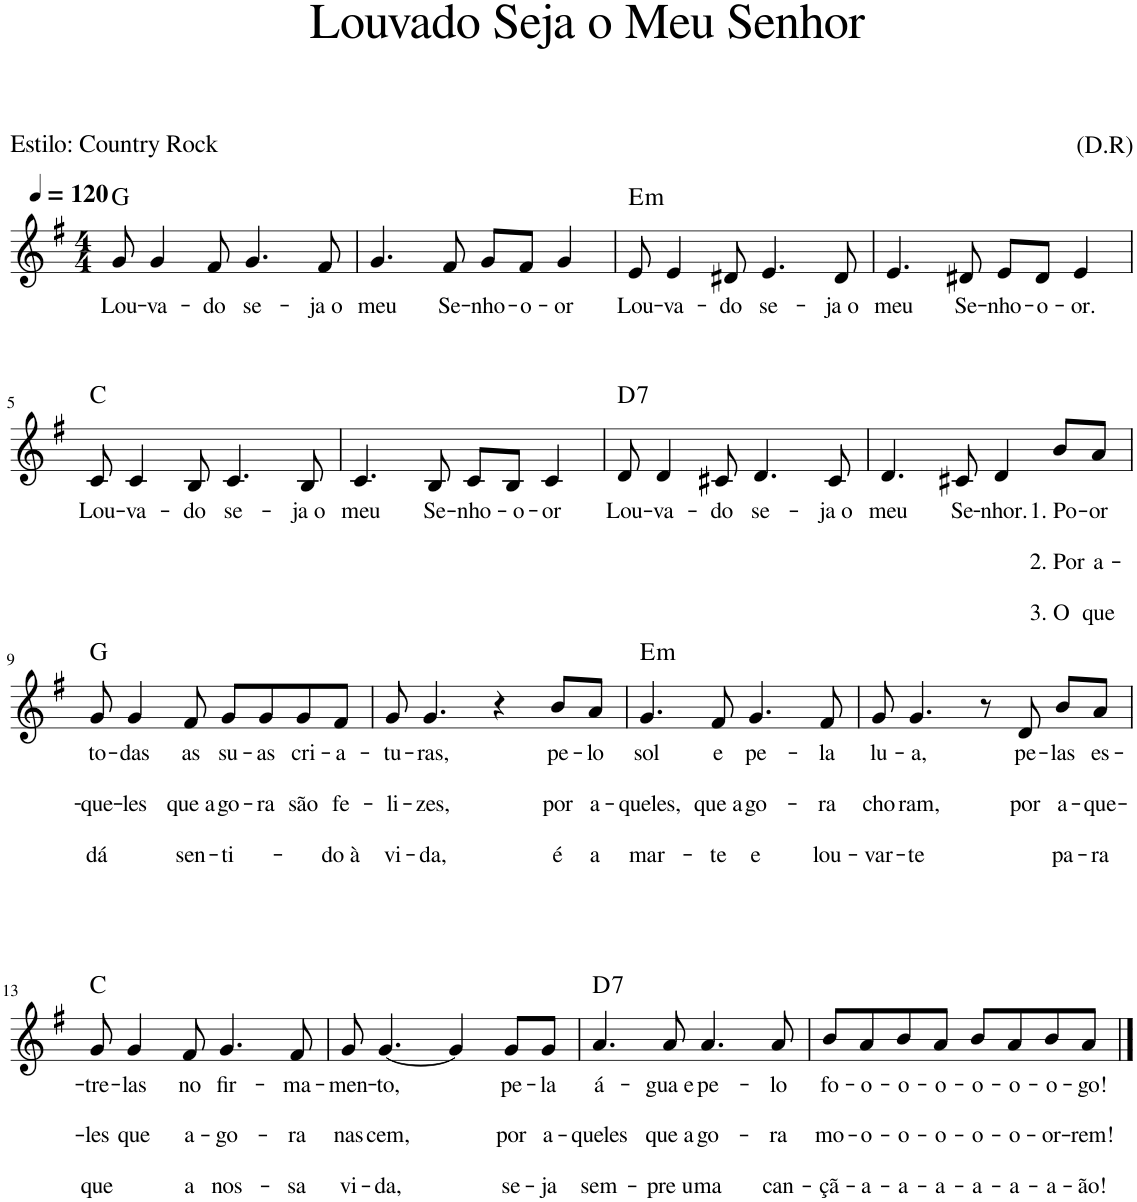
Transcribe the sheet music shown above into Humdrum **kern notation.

**kern	**text	**text	**text	**text	**text	**harte
*part1	*part1	*part1	*part1	*part1	*part1	*part1
*staff1	*staff1	*staff1	*staff1	*staff1	*staff1	*
*I"Voz	*	*	*	*	*	*
*I'Vo.	*	*	*	*	*	*
*clefG2	*	*	*	*	*	*
*k[f#]	*	*	*	*	*	*
*M4/4	*	*	*	*	*	*
*MM120	*	*	*	*	*	*
=1	=1	=1	=1	=1	=1	=1
!	!LO:LY:b	!	!	!	!	!
8g/	Lou-	.	.	.	.	G:maj
!	!LO:LY:b	!	!	!	!	!
4g/	-va-	.	.	.	.	.
!	!LO:LY:b	!	!	!	!	!
8f#/	-do	.	.	.	.	.
!	!LO:LY:b	!	!	!	!	!
4.g/	se-	.	.	.	.	.
!	!LO:LY:b	!	!	!	!	!
8f#/	-ja o	.	.	.	.	.
=2	=2	=2	=2	=2	=2	=2
!	!LO:LY:b	!	!	!	!	!
4.g/	meu	.	.	.	.	.
!	!LO:LY:b	!	!	!	!	!
8f#/	Se-	.	.	.	.	.
!	!LO:LY:b	!	!	!	!	!
8g/L	-nho-	.	.	.	.	.
!	!LO:LY:b	!	!	!	!	!
8f#/J	-o-	.	.	.	.	.
!	!LO:LY:b	!	!	!	!	!
4g/	-or	.	.	.	.	.
=3	=3	=3	=3	=3	=3	=3
!	!LO:LY:b	!	!	!	!	!LO:H:kt=m
8e/	Lou-	.	.	.	.	E:min
!	!LO:LY:b	!	!	!	!	!
4e/	-va-	.	.	.	.	.
!	!LO:LY:b	!	!	!	!	!
8d#X/	-do	.	.	.	.	.
!	!LO:LY:b	!	!	!	!	!
4.e/	se-	.	.	.	.	.
!	!LO:LY:b	!	!	!	!	!
8d#/	-ja o	.	.	.	.	.
=4	=4	=4	=4	=4	=4	=4
!	!LO:LY:b	!	!	!	!	!
4.e/	meu	.	.	.	.	.
!	!LO:LY:b	!	!	!	!	!
8d#X/	Se-	.	.	.	.	.
!	!LO:LY:b	!	!	!	!	!
8e/L	-nho-	.	.	.	.	.
!	!LO:LY:b	!	!	!	!	!
8d#/J	-o-	.	.	.	.	.
!	!LO:LY:b	!	!	!	!	!
4e/	-or.	.	.	.	.	.
!!LO:LB:g=z
=5	=5	=5	=5	=5	=5	=5
!	!LO:LY:b	!	!	!	!	!
8c/	Lou-	.	.	.	.	C:maj
!	!LO:LY:b	!	!	!	!	!
4c/	-va-	.	.	.	.	.
!	!LO:LY:b	!	!	!	!	!
8B/	-do	.	.	.	.	.
!	!LO:LY:b	!	!	!	!	!
4.c/	se-	.	.	.	.	.
!	!LO:LY:b	!	!	!	!	!
8B/	-ja o	.	.	.	.	.
=6	=6	=6	=6	=6	=6	=6
!	!LO:LY:b	!	!	!	!	!
4.c/	meu	.	.	.	.	.
!	!LO:LY:b	!	!	!	!	!
8B/	Se-	.	.	.	.	.
!	!LO:LY:b	!	!	!	!	!
8c/L	-nho-	.	.	.	.	.
!	!LO:LY:b	!	!	!	!	!
8B/J	-o-	.	.	.	.	.
!	!LO:LY:b	!	!	!	!	!
4c/	-or	.	.	.	.	.
=7	=7	=7	=7	=7	=7	=7
!	!LO:LY:b	!	!	!	!	!LO:H:kt=7
8d/	Lou-	.	.	.	.	D:7
!	!LO:LY:b	!	!	!	!	!
4d/	-va-	.	.	.	.	.
!	!LO:LY:b	!	!	!	!	!
8c#X/	-do	.	.	.	.	.
!	!LO:LY:b	!	!	!	!	!
4.d/	se-	.	.	.	.	.
!	!LO:LY:b	!	!	!	!	!
8c#/	-ja o	.	.	.	.	.
=8	=8	=8	=8	=8	=8	=8
!	!LO:LY:b	!	!	!	!	!
4.d/	meu	.	.	.	.	.
!	!LO:LY:b	!	!	!	!	!
8c#X/	Se-	.	.	.	.	.
!	!LO:LY:b	!	!	!	!	!
4d/	-nhor.	.	.	.	.	.
!	!LO:LY:b	!	!LO:LY:b	!	!LO:LY:b	!
8b/L	1. Po-	.	2. Por	.	3. O	.
!	!LO:LY:b	!	!LO:LY:b	!	!LO:LY:b	!
8a/J	-or	.	a-	.	que	.
!!LO:LB:g=z
=9	=9	=9	=9	=9	=9	=9
!	!LO:LY:b	!	!LO:LY:b	!	!LO:LY:b	!
8g/	to-	.	-que-	.	dá	G:maj
!	!LO:LY:b	!	!LO:LY:b	!	!	!
4g/	-das	.	-les	.	.	.
!	!LO:LY:b	!	!LO:LY:b	!	!LO:LY:b	!
8f#/	as	.	que a-	.	sen-	.
!	!LO:LY:b	!	!LO:LY:b	!	!LO:LY:b	!
8g/L	su-	.	-go-	.	-ti-	.
!	!LO:LY:b	!	!LO:LY:b	!	!	!
8g/	-as	.	-ra	.	.	.
!	!LO:LY:b	!	!LO:LY:b	!	!	!
8g/	cri-	.	são	.	.	.
!	!LO:LY:b	!	!LO:LY:b	!	!LO:LY:b	!
8f#/J	-a-	.	fe-	.	-do à	.
=10	=10	=10	=10	=10	=10	=10
!	!LO:LY:b	!	!LO:LY:b	!	!LO:LY:b	!
8g/	-tu-	.	-li-	.	vi-	.
!	!LO:LY:b	!	!LO:LY:b	!	!LO:LY:b	!
4.g/	-ras,	.	-zes,	.	-da,	.
4r	.	.	.	.	.	.
!	!LO:LY:b	!	!LO:LY:b	!	!LO:LY:b	!
8b/L	pe-	.	por	.	é	.
!	!LO:LY:b	!	!LO:LY:b	!	!LO:LY:b	!
8a/J	-lo	.	a-	.	a	.
=11	=11	=11	=11	=11	=11	=11
!	!LO:LY:b	!	!LO:LY:b	!	!LO:LY:b	!LO:H:kt=m
4.g/	sol	.	-queles,	.	mar-	E:min
!	!LO:LY:b	!	!LO:LY:b	!	!LO:LY:b	!
8f#/	e	.	que a-	.	-te	.
!	!LO:LY:b	!	!LO:LY:b	!	!LO:LY:b	!
4.g/	pe-	.	-go-	.	e	.
!	!LO:LY:b	!	!LO:LY:b	!	!LO:LY:b	!
8f#/	-la	.	-ra	.	lou-	.
=12	=12	=12	=12	=12	=12	=12
!	!LO:LY:b	!	!LO:LY:b	!	!LO:LY:b	!
8g/	lu-	.	cho-	.	-var-	.
!	!LO:LY:b	!	!LO:LY:b	!	!LO:LY:b	!
4.g/	-a,	.	-ram,	.	-te	.
8r	.	.	.	.	.	.
!	!LO:LY:b	!	!LO:LY:b	!	!	!
8d/	pe-	.	por	.	.	.
!	!LO:LY:b	!	!LO:LY:b	!	!LO:LY:b	!
8b/L	-las	.	a-	.	pa-	.
!	!LO:LY:b	!	!LO:LY:b	!	!LO:LY:b	!
8a/J	es-	.	-que-	.	-ra	.
!!LO:LB:g=z
=13	=13	=13	=13	=13	=13	=13
!	!LO:LY:b	!	!LO:LY:b	!	!LO:LY:b	!
8g/	-tre-	.	-les	.	que	C:maj
!	!LO:LY:b	!	!LO:LY:b	!	!	!
4g/	-las	.	que	.	.	.
!	!LO:LY:b	!	!LO:LY:b	!	!LO:LY:b	!
8f#/	no	.	a-	.	a	.
!	!LO:LY:b	!	!LO:LY:b	!	!LO:LY:b	!
4.g/	fir-	.	-go-	.	nos-	.
!	!LO:LY:b	!	!LO:LY:b	!	!LO:LY:b	!
8f#/	-ma-	.	-ra	.	-sa	.
=14	=14	=14	=14	=14	=14	=14
!	!LO:LY:b	!	!LO:LY:b	!	!LO:LY:b	!
8g/	-men-	.	nas-	.	vi-	.
!	!LO:LY:b	!	!LO:LY:b	!	!LO:LY:b	!
[4.g/	-to,	.	-cem,	.	-da,	.
4g/]	.	.	.	.	.	.
!	!LO:LY:b	!	!LO:LY:b	!	!LO:LY:b	!
8g/L	pe-	.	por	.	se-	.
!	!LO:LY:b	!	!LO:LY:b	!	!LO:LY:b	!
8g/J	-la	.	a-	.	-ja	.
=15	=15	=15	=15	=15	=15	=15
!	!LO:LY:b	!	!LO:LY:b	!	!LO:LY:b	!LO:H:kt=7
4.a/	á-	.	-queles	.	sem-	D:7
!	!LO:LY:b	!	!LO:LY:b	!	!LO:LY:b	!
8a/	-gua e	.	que a-	.	-pre u-	.
!	!LO:LY:b	!	!LO:LY:b	!	!LO:LY:b	!
4.a/	pe-	.	-go-	.	-ma	.
!	!LO:LY:b	!	!LO:LY:b	!	!LO:LY:b	!
8a/	-lo	.	-ra	.	can-	.
=16	=16	=16	=16	=16	=16	=16
!	!LO:LY:b	!	!LO:LY:b	!	!LO:LY:b	!
8b/L	fo-	.	mo-	.	-çã-	.
!	!LO:LY:b	!	!LO:LY:b	!	!LO:LY:b	!
8a/	-o-	.	-o-	.	-a-	.
!	!LO:LY:b	!	!LO:LY:b	!	!LO:LY:b	!
8b/	-o-	.	-o-	.	-a-	.
!	!LO:LY:b	!	!LO:LY:b	!	!LO:LY:b	!
8a/J	-o-	.	-o-	.	-a-	.
!	!LO:LY:b	!	!LO:LY:b	!	!LO:LY:b	!
8b/L	-o-	.	-o-	.	-a-	.
!	!LO:LY:b	!	!LO:LY:b	!	!LO:LY:b	!
8a/	-o-	.	-o-	.	-a-	.
!	!LO:LY:b	!	!LO:LY:b	!	!LO:LY:b	!
8b/	-o-	.	-or-	.	-a-	.
!	!LO:LY:b	!	!LO:LY:b	!	!LO:LY:b	!
8a/J	-go!	.	-rem!	.	-ão!	.
==	==	==	==	==	==	==
*-	*-	*-	*-	*-	*-	*-
